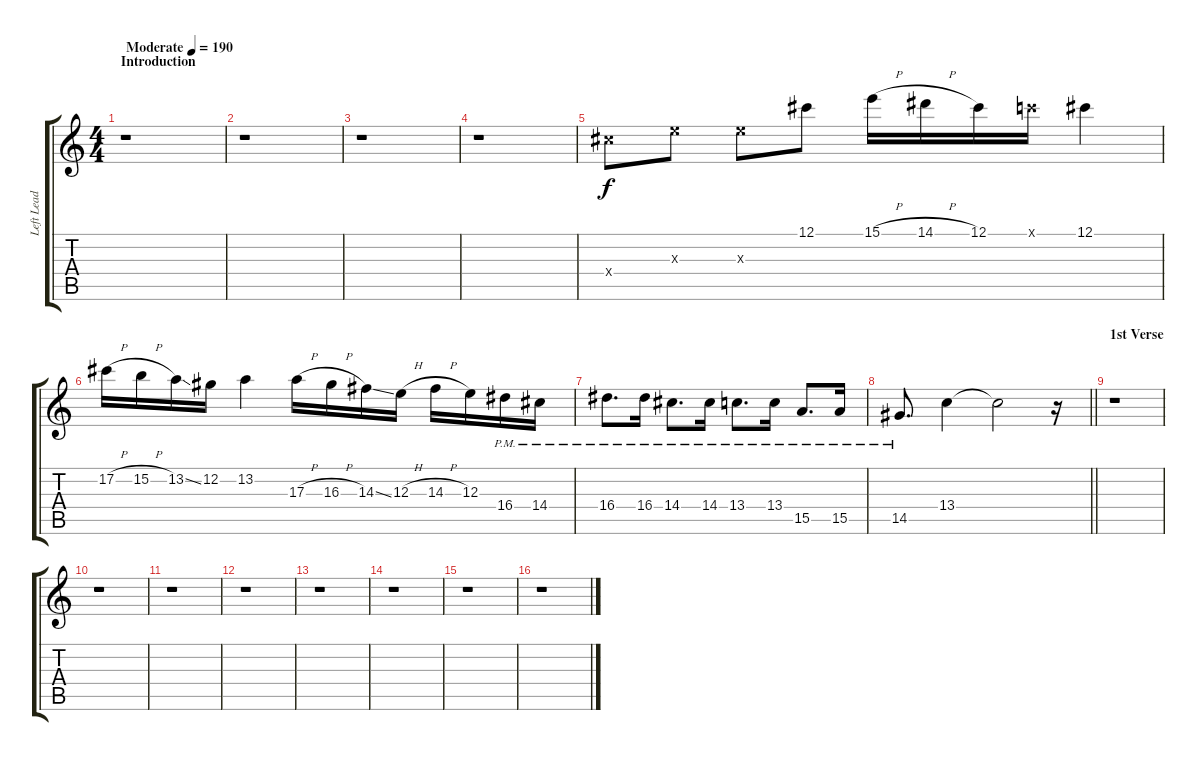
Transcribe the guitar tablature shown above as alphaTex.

\track ("Left Lead Guitar (Lead Guitar)" "Left Lead ") {instrument distortionguitar}
\staff {score tabs}
\tuning (Db4 Ab3 E3 B2 Gb2 Db2) {hide}
\ts (4 4)
\section ("" "Introduction")
\tempo (190 "Moderate")
\clef g2
\ks c
r.1{dy f instrument distortionguitar} |
r.1 |
r.1 |
r.1 |
14.4{x}.8 12.3{x}.8 12.3{x}.8 12.1.8 15.1{h}.16 14.1{h}.16 12.1.16 11.1{x}.16 12.1.4 |
17.2{h}.16 15.2{h}.16 13.2{ss}.16 12.2.16 13.2.4 17.3{h}.16 16.3{h}.16 14.3{ss}.16 12.3{h}.16 14.3{h}.16 12.3.16 16.4{pm}.16 14.4{pm}.16 |
16.4{pm}.8{d} 16.4{pm}.16 14.4{pm}.8{d} 14.4{pm}.16 13.4{pm}.8{d} 13.4{pm}.16 15.5{pm}.8{d} 15.5{pm}.16 |
\barLineRight lightlight
14.5{pm}.8{d} 13.4.4 13.4{t}.2 r.16 |
\section ("" "1st Verse")
r.1 |
r.1 |
r.1 |
r.1 |
r.1 |
r.1 |
r.1 |
r.1
